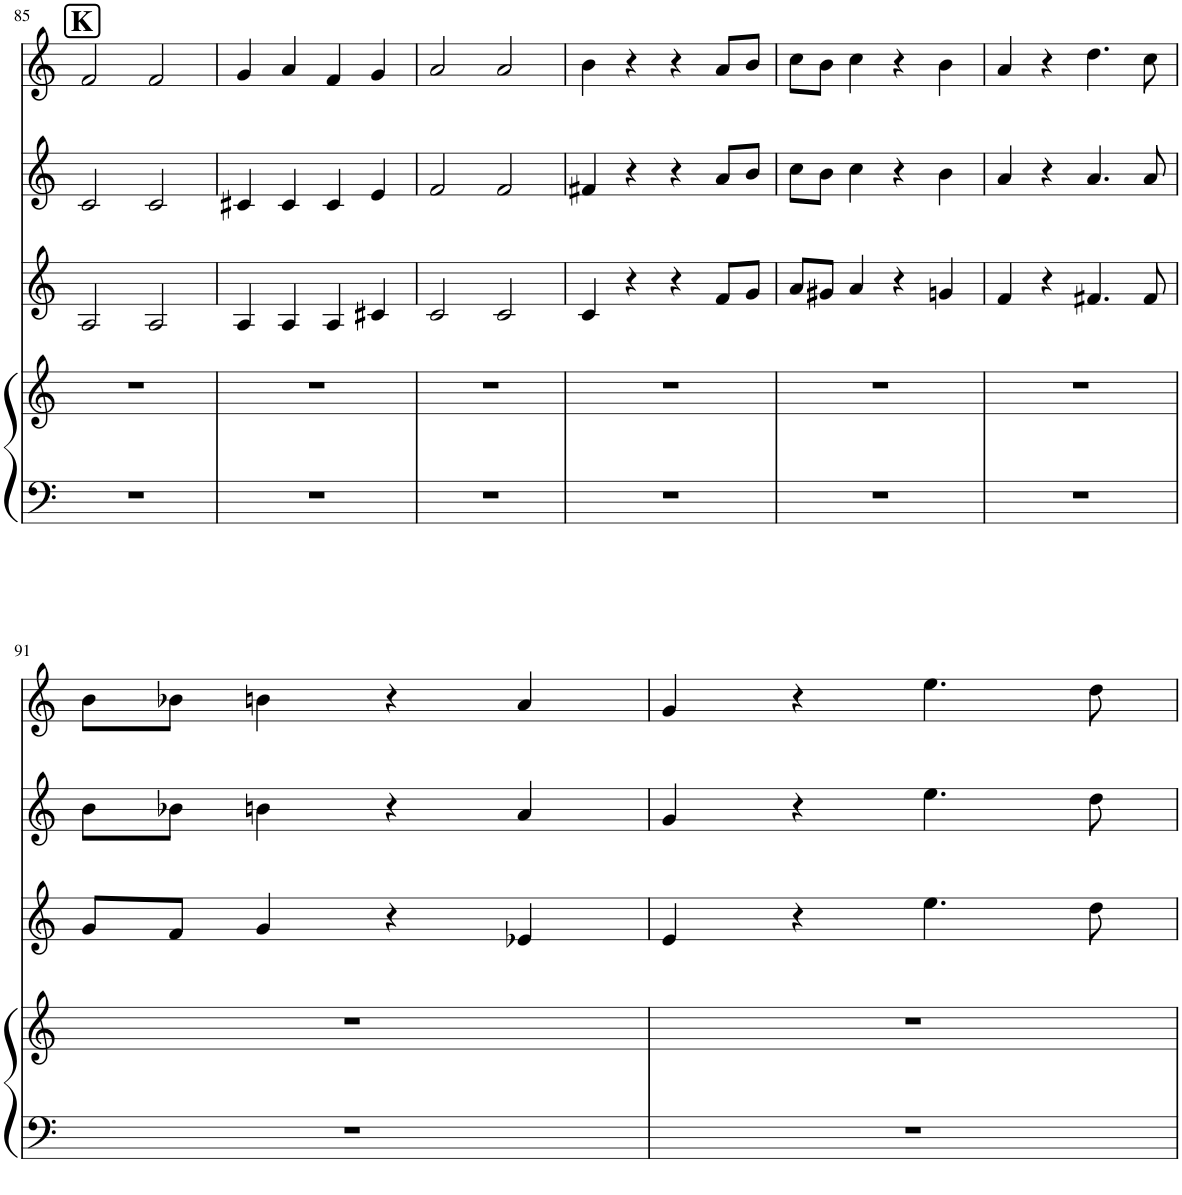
**kern	**kern	**kern	**kern	**kern
*part4	*part4	*part3	*part2	*part1
*staff5	*staff4	*staff3	*staff2	*staff1
*I"Piano	*	*I"Piano	*I"Piano	*I"Piano
*I'Pno	*	*I'Pno	*I'Pno	*I'Pno
!!LO:PB:g=z
*clefF4	*clefG2	*clefG2	*clefG2	*clefG2
*k[]	*k[]	*k[]	*k[]	*k[]
*M4/4	*M4/4	*M4/4	*M4/4	*M4/4
*met(c|)	*met(c|)	*met(c|)	*met(c|)	*met(c|)
=85	=85	=85	=85	=85
!	!	!	!	!LO:TX:a:B:t=K
1r	1r	2A/	2c/	2f/
.	.	2A/	2c/	2f/
=86	=86	=86	=86	=86
1r	1r	4A/	4c#X/	4g/
.	.	4A/	4c#/	4a/
.	.	4A/	4c#/	4f/
.	.	4c#X/	4e/	4g/
=87	=87	=87	=87	=87
1r	1r	2c/	2f/	2a/
.	.	2c/	2f/	2a/
=88	=88	=88	=88	=88
1r	1r	4c/	4f#X/	4b\
.	.	4r	4r	4r
.	.	4r	4r	4r
.	.	8f/L	8a/L	8a/L
.	.	8g/J	8b/J	8b/J
=89	=89	=89	=89	=89
1r	1r	8a/L	8cc\L	8cc\L
.	.	8g#X/J	8b\J	8b\J
.	.	4a/	4cc\	4cc\
.	.	4r	4r	4r
.	.	4gn/	4b\	4b\
=90	=90	=90	=90	=90
1r	1r	4f/	4a/	4a/
.	.	4r	4r	4r
.	.	4.f#X/	4.a/	4.dd\
.	.	8f#/	8a/	8cc\
!!LO:LB:g=z
=91	=91	=91	=91	=91
1r	1r	8g/L	8b\L	8b\L
.	.	8f/J	8b-X\J	8b-X\J
.	.	4g/	4bn\	4bn\
.	.	4r	4r	4r
.	.	4e-X/	4a/	4a/
=92	=92	=92	=92	=92
1r	1r	4e/	4g/	4g/
.	.	4r	4r	4r
.	.	4.ee\	4.ee\	4.ee\
.	.	8dd\	8dd\	8dd\
=	=	=	=	=
*-	*-	*-	*-	*-
